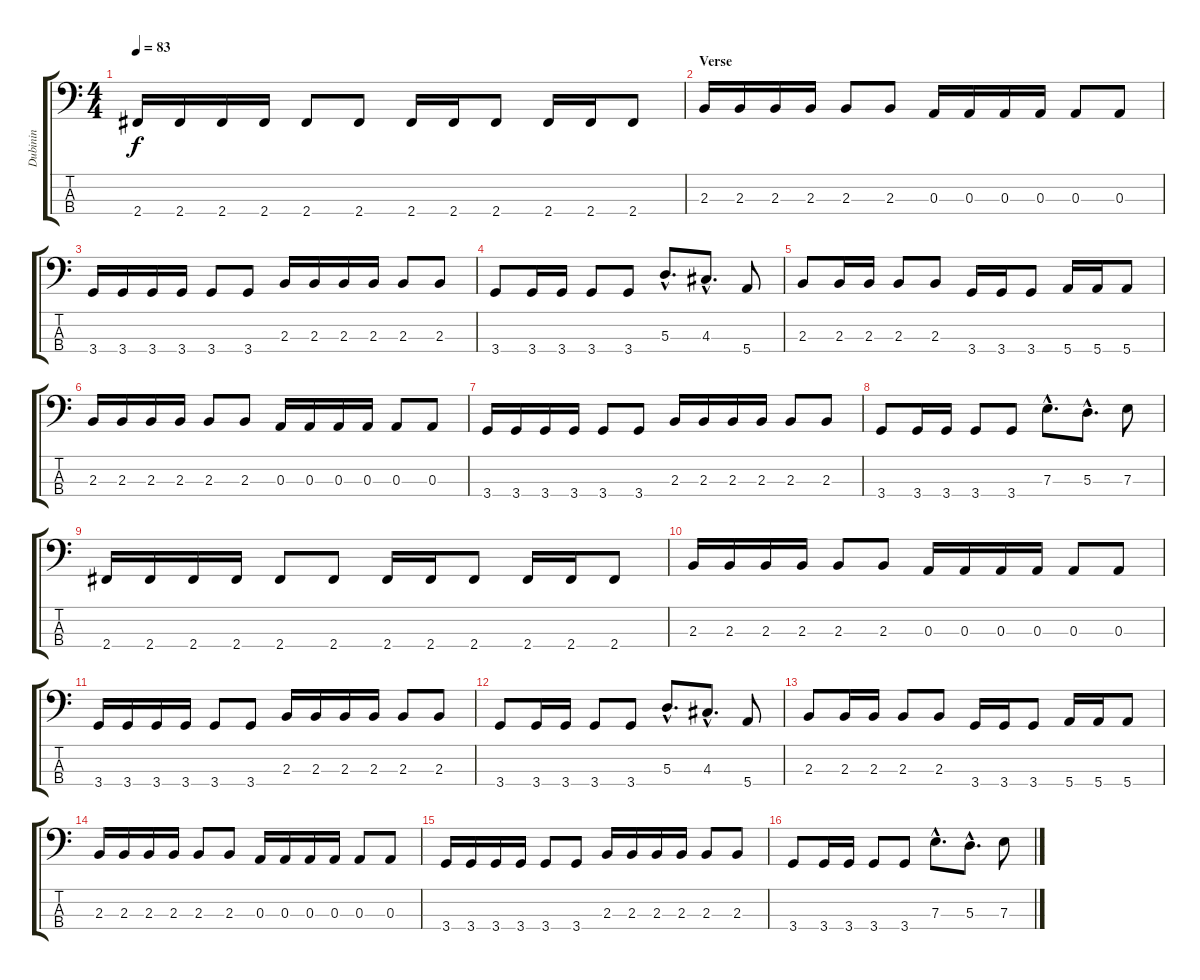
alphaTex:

\track ("Dubinin" "Dubinin") {instrument electricbassfinger}
\staff {score tabs}
\tuning (G2 D2 A1 E1) {hide}
\ts (4 4)
\tempo 83
\clef f4
\ks c
2.4.16{dy f} 2.4.16 2.4.16 2.4.16 2.4.8 2.4.8 2.4.16 2.4.16 2.4.8 2.4.16 2.4.16 2.4.8 |
\section ("" "Verse")
2.3.16 2.3.16 2.3.16 2.3.16 2.3.8 2.3.8 0.3.16 0.3.16 0.3.16 0.3.16 0.3.8 0.3.8 |
3.4.16 3.4.16 3.4.16 3.4.16 3.4.8 3.4.8 2.3.16 2.3.16 2.3.16 2.3.16 2.3.8 2.3.8 |
3.4.8 3.4.16 3.4.16 3.4.8 3.4.8 5.3{hac}.8{d} 4.3{hac}.8{d} 5.4.8 |
2.3.8 2.3.16 2.3.16 2.3.8 2.3.8 3.4.16 3.4.16 3.4.8 5.4.16 5.4.16 5.4.8 |
2.3.16 2.3.16 2.3.16 2.3.16 2.3.8 2.3.8 0.3.16 0.3.16 0.3.16 0.3.16 0.3.8 0.3.8 |
3.4.16 3.4.16 3.4.16 3.4.16 3.4.8 3.4.8 2.3.16 2.3.16 2.3.16 2.3.16 2.3.8 2.3.8 |
3.4.8 3.4.16 3.4.16 3.4.8 3.4.8 7.3{hac}.8{d} 5.3{hac}.8{d} 7.3.8 |
2.4.16 2.4.16 2.4.16 2.4.16 2.4.8 2.4.8 2.4.16 2.4.16 2.4.8 2.4.16 2.4.16 2.4.8 |
2.3.16 2.3.16 2.3.16 2.3.16 2.3.8 2.3.8 0.3.16 0.3.16 0.3.16 0.3.16 0.3.8 0.3.8 |
3.4.16 3.4.16 3.4.16 3.4.16 3.4.8 3.4.8 2.3.16 2.3.16 2.3.16 2.3.16 2.3.8 2.3.8 |
3.4.8 3.4.16 3.4.16 3.4.8 3.4.8 5.3{hac}.8{d} 4.3{hac}.8{d} 5.4.8 |
2.3.8 2.3.16 2.3.16 2.3.8 2.3.8 3.4.16 3.4.16 3.4.8 5.4.16 5.4.16 5.4.8 |
2.3.16 2.3.16 2.3.16 2.3.16 2.3.8 2.3.8 0.3.16 0.3.16 0.3.16 0.3.16 0.3.8 0.3.8 |
3.4.16 3.4.16 3.4.16 3.4.16 3.4.8 3.4.8 2.3.16 2.3.16 2.3.16 2.3.16 2.3.8 2.3.8 |
3.4.8 3.4.16 3.4.16 3.4.8 3.4.8 7.3{hac}.8{d} 5.3{hac}.8{d} 7.3.8
